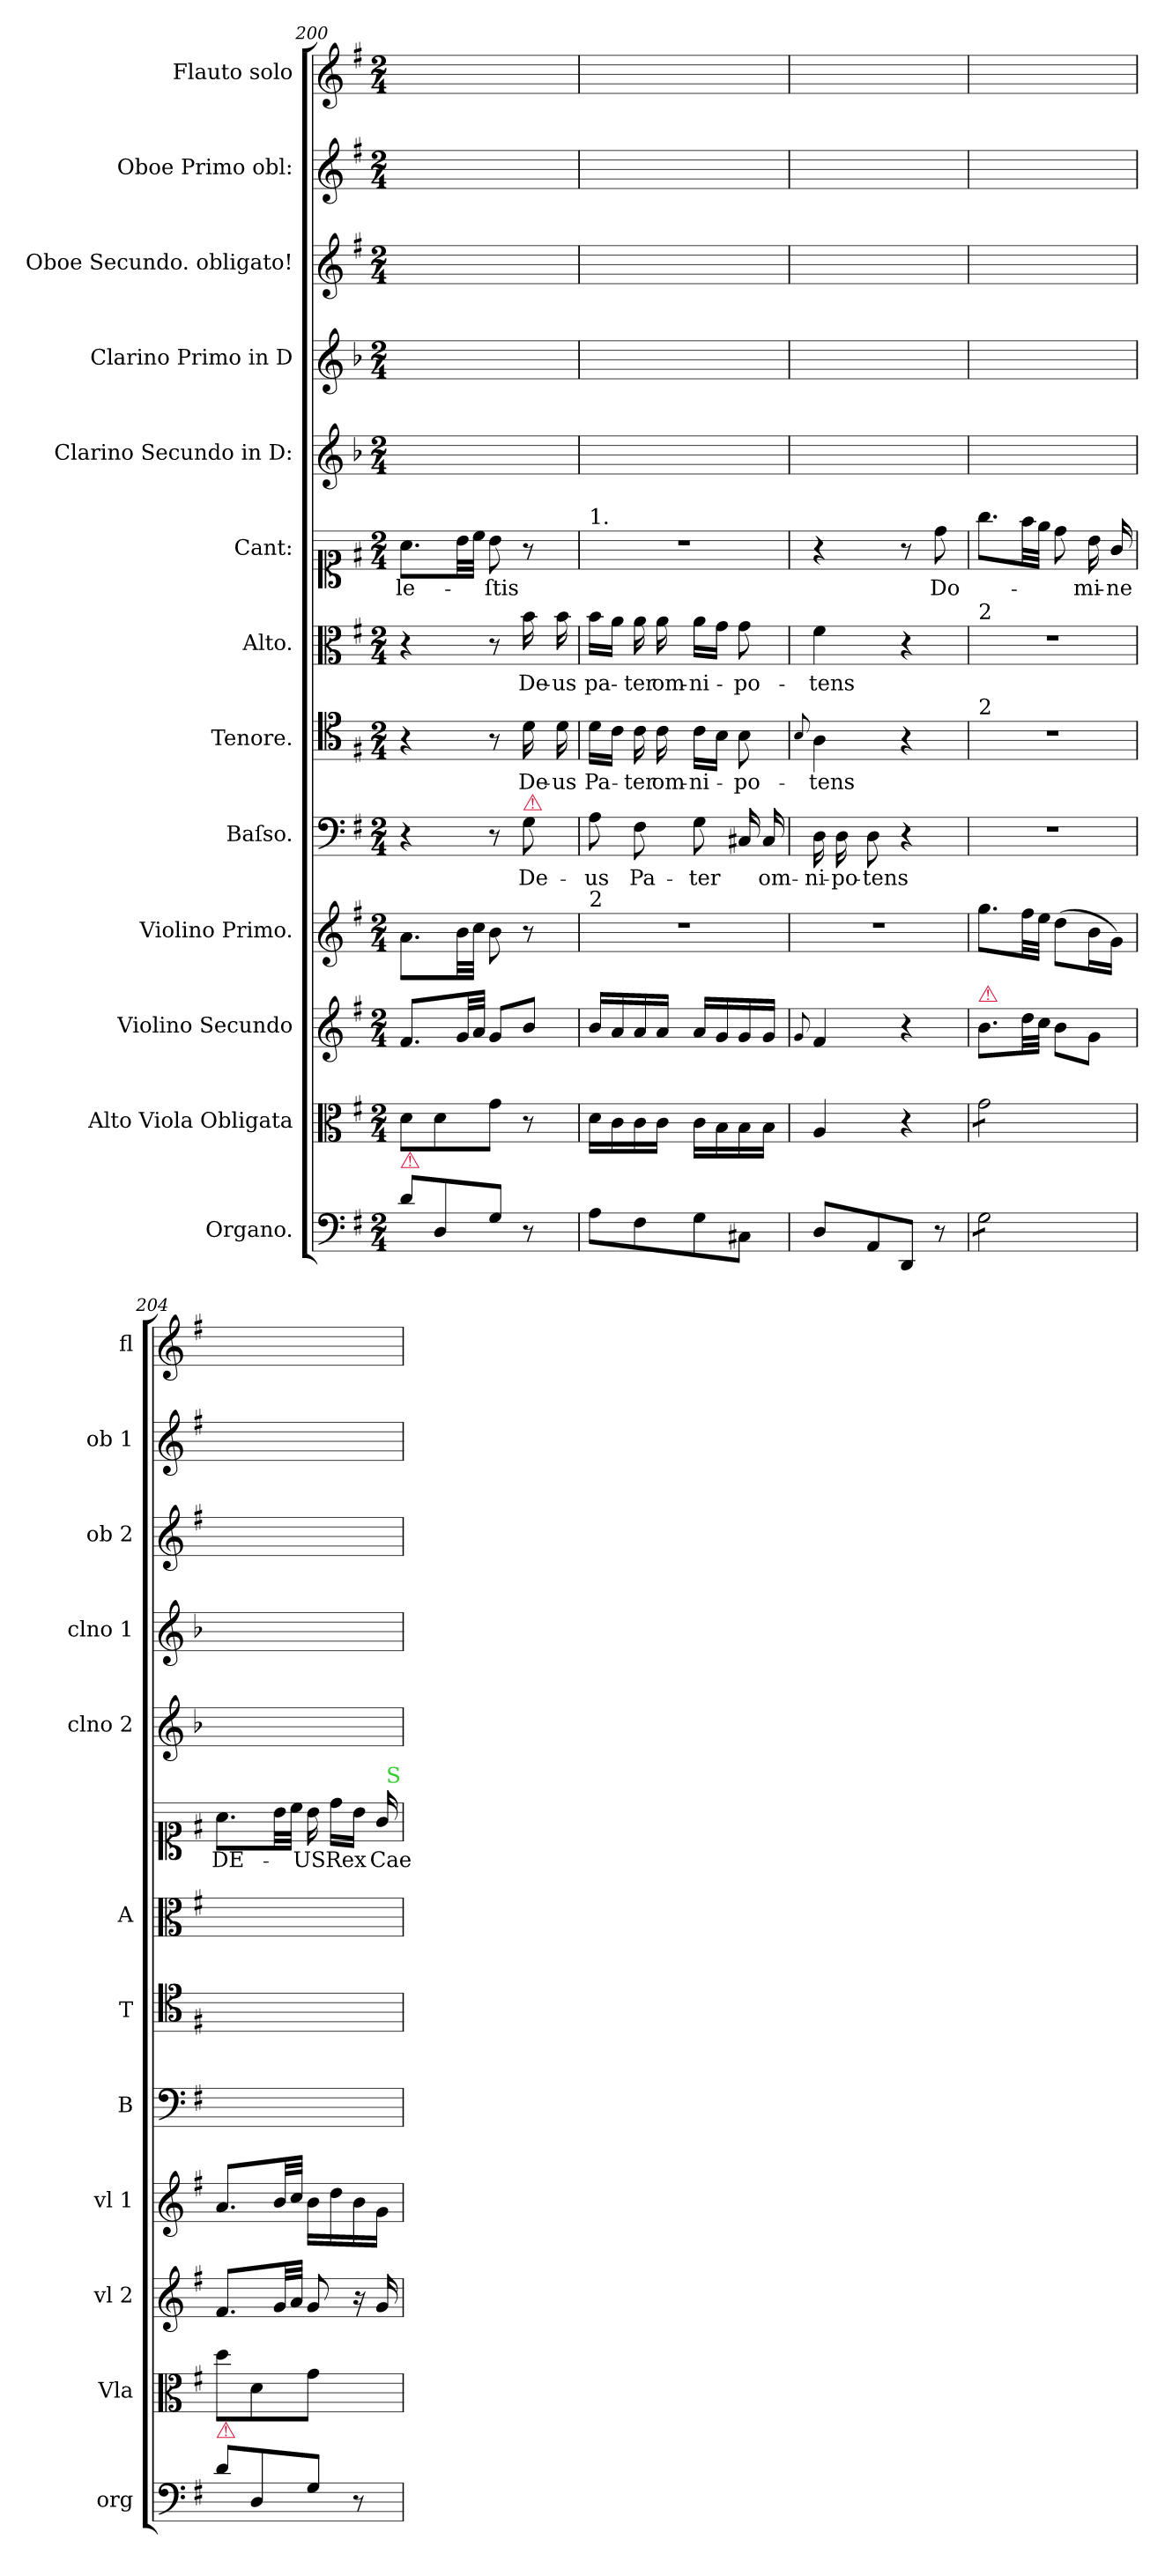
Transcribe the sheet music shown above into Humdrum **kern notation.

**kern	**kern	**kern	**kern	**kern	**text	**kern	**text	**kern	**text	**kern	**text	**kern	**kern	**kern	**kern	**kern
*part13	*part12	*part11	*part10	*part9	*part9	*part8	*part8	*part7	*part7	*part6	*part6	*part5	*part4	*part3	*part2	*part1
*staff13	*staff12	*staff11	*staff10	*staff9	*staff9	*staff8	*staff8	*staff7	*staff7	*staff6	*staff6	*staff5	*staff4	*staff3	*staff2	*staff1
*I"Organo.	*I"Alto Viola Obligata	*I"Violino Secundo	*I"Violino Primo.	*I"Baſso.	*	*I"Tenore.	*	*I"Alto.	*	*I"Cant:	*	*I"Clarino Secundo in D:	*I"Clarino Primo in D	*I"Oboe Secundo. obligato!	*I"Oboe Primo obl:	*I"Flauto solo
*I'org	*I'Vla	*I'vl 2	*I'vl 1	*I'B	*	*I'T	*	*I'A	*	*	*	*I'clno 2	*I'clno 1	*I'ob 2	*I'ob 1	*I'fl
*clefF4	*clefC3	*clefG2	*clefG2	*clefF4	*	*clefC4	*	*clefC3	*	*clefC1	*	*clefG2	*clefG2	*clefG2	*clefG2	*clefG2
*	*	*	*	*	*	*	*	*	*	*	*	*ITrd-1c-2	*ITrd-1c-2	*	*	*
*k[f#]	*k[f#]	*k[f#]	*k[f#]	*k[f#]	*	*k[f#]	*	*k[f#]	*	*k[f#]	*	*k[f#]	*k[f#]	*k[f#]	*k[f#]	*k[f#]
*G:	*G:	*G:	*G:	*G:	*	*G:	*	*G:	*	*G:	*	*G:	*G:	*G:	*G:	*G:
*M2/4	*M2/4	*M2/4	*M2/4	*M2/4	*	*M2/4	*	*M2/4	*	*M2/4	*	*M2/4	*M2/4	*M2/4	*M2/4	*M2/4
=200	=200	=200	=200	=200	=200	=200	=200	=200	=200	=200	=200	=200	=200	=200	=200	=200
!LO:TX:a:color=crimson:t=⚠	!	!	!	!	!	!	!	!	!	!	!	!	!	!	!	!
8d\L	8d\L	8.f#/L	8.a\L	4r	.	4r	.	4r	.	8.a\L	-le-	2ryy	2ryy	2ryy	2ryy	2ryy
8D/	8d\	.	.	.	.	.	.	.	.	.	.	.	.	.	.	.
.	.	32g/LL	32b\LL	.	.	.	.	.	.	32b\LL	.	.	.	.	.	.
.	.	32a/JJJ	32cc\JJJ	.	.	.	.	.	.	32cc\JJJ	.	.	.	.	.	.
8G/J	8g\J	8g/L	8b\	8r	.	8r	.	8r	.	8b\	-ſtis	.	.	.	.	.
!	!	!	!	!LO:TX:a:color=crimson:t=⚠	!	!	!	!	!	!	!	!	!	!	!	!
8r	8r	8b/J	8r	8G\	De-	16d\	De-	16b\	De-	8r	.	.	.	.	.	.
.	.	.	.	.	.	16d\	-us	16b\	-us	.	.	.	.	.	.	.
=201	=201	=201	=201	=201	=201	=201	=201	=201	=201	=201	=201	=201	=201	=201	=201	=201
!	!	!	!	!	!	!	!	!	!	!LO:TX:a:t=1.	!	!	!	!	!	!
!	!	!	!LO:TX:a:t=2	!	!	!	!	!	!	!	!	!	!	!	!	!
8A\L	16d\LL	16b/LL	2r	8A\	-us	16d\LL	Pa-	16b\LL	pa-	2r	.	2ryy	2ryy	2ryy	2ryy	2ryy
.	16c\	16a/	.	.	.	16c\JJ	.	16a\JJ	.	.	.	.	.	.	.	.
8F#\	16c\	16a/	.	8F#\	Pa-	16c\	-ter	16a\	-ter	.	.	.	.	.	.	.
.	16c\JJ	16a/JJ	.	.	.	16c\	om-	16a\	om-	.	.	.	.	.	.	.
8G\	16c\LL	16a/LL	.	8G\	-ter	16c\LL	-ni-	16a\LL	-ni-	.	.	.	.	.	.	.
.	16B\	16g/	.	.	.	16B\JJ	.	16g\JJ	.	.	.	.	.	.	.	.
8C#X\J	16B\	16g/	.	16C#X/	.	8B\	-po-	8g\	-po-	.	.	.	.	.	.	.
.	16B\JJ	16g/JJ	.	16C#/	om-	.	.	.	.	.	.	.	.	.	.	.
=202	=202	=202	=202	=202	=202	=202	=202	=202	=202	=202	=202	=202	=202	=202	=202	=202
.	.	8qqg/	.	.	.	8qqB/	.	.	.	.	.	.	.	.	.	.
8D/L	4A/	4f#/	2r	16D\	-ni-	4A\	-tens	4f#\	-tens	4r	.	2ryy	2ryy	2ryy	2ryy	2ryy
.	.	.	.	16D\	-po-	.	.	.	.	.	.	.	.	.	.	.
8AA/	.	.	.	8D\	-tens	.	.	.	.	.	.	.	.	.	.	.
8DD/J	4r	4r	.	4r	.	4r	.	4r	.	8r	.	.	.	.	.	.
8r	.	.	.	.	.	.	.	.	.	8dd\	Do-	.	.	.	.	.
=203	=203	=203	=203	=203	=203	=203	=203	=203	=203	=203	=203	=203	=203	=203	=203	=203
!	!	!	!	!	!	!	!	!LO:TX:a:t=2	!	!	!	!	!	!	!	!
!	!	!	!	!	!	!LO:TX:a:t=2	!	!	!	!	!	!	!	!	!	!
!	!	!LO:TX:a:color=crimson:t=⚠	!	!	!	!	!	!	!	!	!	!	!	!	!	!
!	!	!	!	!LO:N:vis=0	!	!LO:N:vis=0	!	!LO:N:vis=0	!	!	!	!	!	!	!	!
*tremolo	*	*	*	*	*	*	*	*	*	*	*	*	*	*	*	*
*	*tremolo	*	*	*	*	*	*	*	*	*	*	*	*	*	*	*
8G\L	8g\L	8.b\L	8.gg\L	2r	.	2r	.	2r	.	8.gg\L	.	2ryy	2ryy	2ryy	2ryy	2ryy
8G\	8g\	.	.	.	.	.	.	.	.	.	.	.	.	.	.	.
.	.	32dd\LL	32ff#\LL	.	.	.	.	.	.	32ff#\LL	.	.	.	.	.	.
.	.	32cc\JJJ	32ee\JJJ	.	.	.	.	.	.	32ee\JJJ	.	.	.	.	.	.
8G\	8g\	8b\L	(>8dd\L	.	.	.	.	.	.	8dd\	.	.	.	.	.	.
8G\J	8g\J	8g\J	16b\L	.	.	.	.	.	.	16b\	-mi-	.	.	.	.	.
*	*Xtremolo	*	*	*	*	*	*	*	*	*	*	*	*	*	*	*
*Xtremolo	*	*	*	*	*	*	*	*	*	*	*	*	*	*	*	*
.	.	.	16g\JJ)	.	.	.	.	.	.	16g/	-ne	.	.	.	.	.
=204	=204	=204	=204	=204	=204	=204	=204	=204	=204	=204	=204	=204	=204	=204	=204	=204
!LO:TX:a:color=crimson:t=⚠	!	!	!	!	!	!	!	!	!	!	!	!	!	!	!	!
8d\L	8dd\L	8.f#/L	8.a/L	2ryy	.	2ryy	.	2ryy	.	8.a\L	DE-	2ryy	2ryy	2ryy	2ryy	2ryy
8D/	8d\	.	.	.	.	.	.	.	.	.	.	.	.	.	.	.
.	.	32g/LL	32b/LL	.	.	.	.	.	.	32b\LL	.	.	.	.	.	.
.	.	32a/JJJ	32cc/JJJ	.	.	.	.	.	.	32cc\JJJ	.	.	.	.	.	.
8G/J	8g\J	8g/	16b\LL	.	.	.	.	.	.	16b\	-US	.	.	.	.	.
.	.	.	16dd\	.	.	.	.	.	.	16dd\LL	Rex	.	.	.	.	.
8r	8ryy	16r	16b\	.	.	.	.	.	.	16b\JJ	.	.	.	.	.	.
.	.	16g/	16g\JJ	.	.	.	.	.	.	16g/	Cae-	.	.	.	.	.
!	!	!	!	!	!	!	!	!	!	!LO:TX:a:color=limegreen:t=S	!	!	!	!	!	!
=	=	=	=	=	=	=	=	=	=	=	=	=	=	=	=	=
*-	*-	*-	*-	*-	*-	*-	*-	*-	*-	*-	*-	*-	*-	*-	*-	*-
